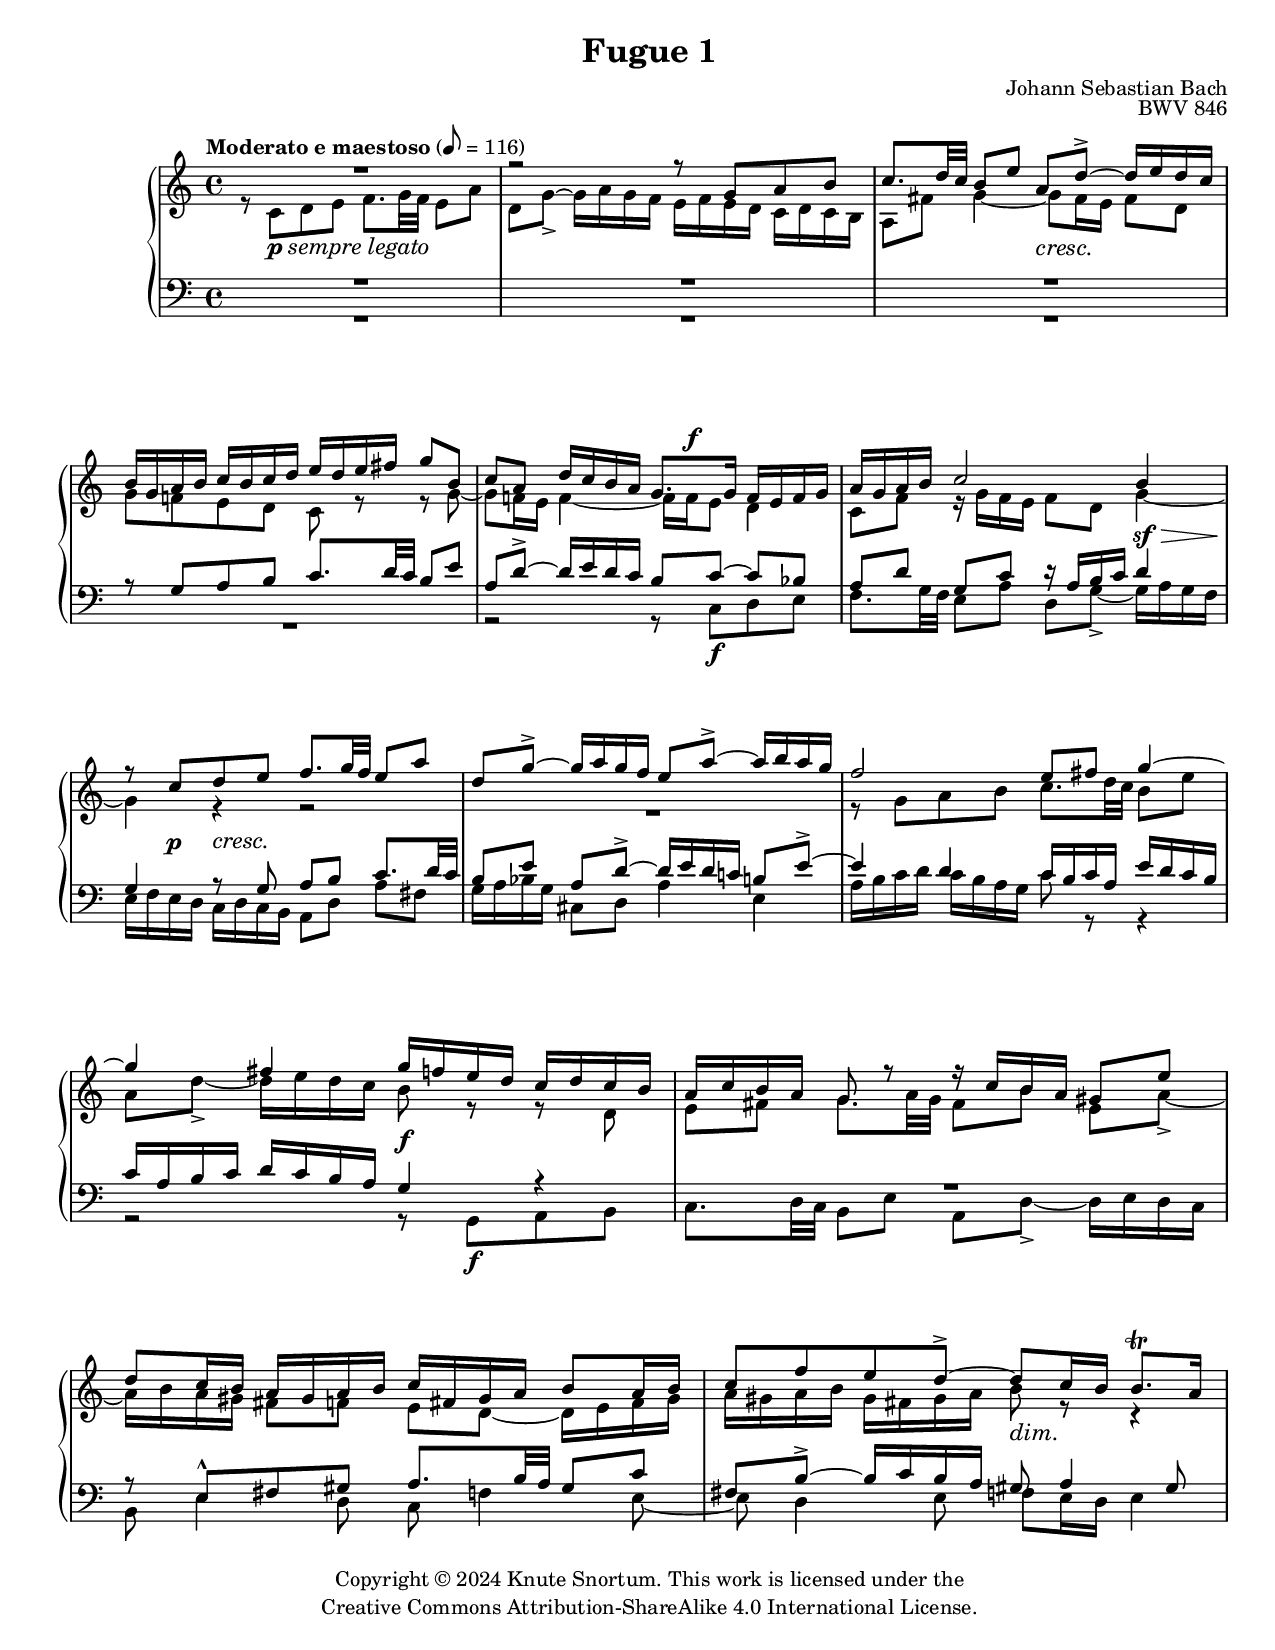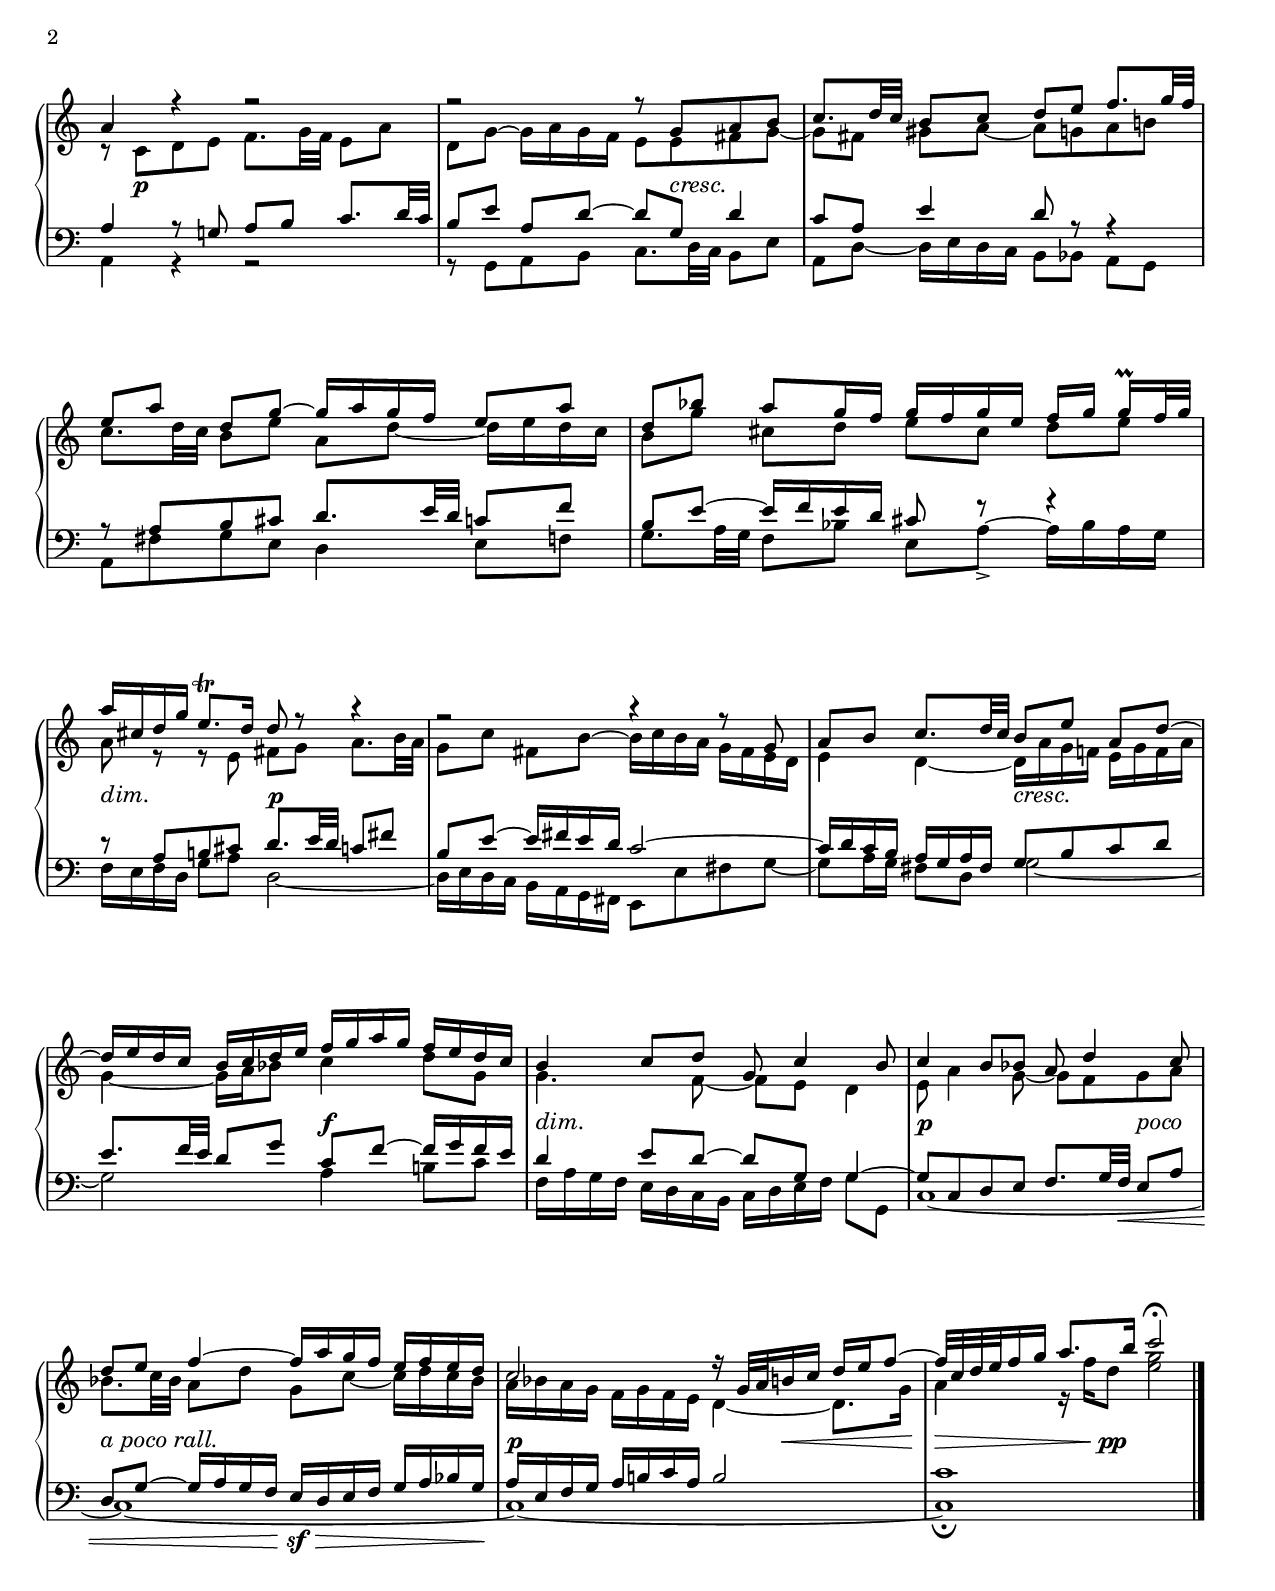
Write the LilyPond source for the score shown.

\version "2.24.0"

\include "includes/header-paper.ily"
%...+....1....+....2....+....3....+....4....+....5....+....6....+....7....+....

\version "2.24.0"
\language "english"

\include "global-variables.ily"

%%% Positions and shapes %%%

tieShapeA = \shape #'((0 . 0) (0 . -0.25) (0 . -0.25) (0 . 0)) \etc

%%% Music %%%

global = {
  \time 4/4
  \key c \major
}

rightHandUpper = \relative {
  \voiceOne 
  R1 |
  r2 r8 g' a b |
  c8. d32 c  b8 e  a, d->~  d16 e d c |
  b16 g a b  c b c d  e d e fs  g8 b, |
  c8 a  d16 c b a  \after 16 ^\f g8. g16  f16 e f g |
  a16 g a b  c2 b4 |
  r8 c d e  f8. g32 f  e8 a |
  d,8 g->~  g16 a g f  e8 a->~  a16 b a g |
  
  \barNumberCheck 9
  f2  e8 fs  g4~ |
  g4 fs  g16 f e d  c d c b |
  a16 c b a  g8 r  r16 c b a  gs8 e' |
  d8 c16 b  a gs a b  c fs, gs a  b8 a16 b |
  c8 f e d->~ d c16 b  b8.\trill a16 |
  a4 r r2 |
  r2 r8 g a b |
  c8. d32 c b8 c  d e f8. g32 f |
  
  \barNumberCheck 17
  e8[ a] d, g~ g16 a g f  e8 a |
  d,8[ bf']  a g16 f  g f g e  f[ g] g\prall f32 g |
  a16 cs, d g  e8.\trill d16  d8 r r4 |
  r2 r4 r8 g, |
  a8 b  c8. d32 c  b8[ e] a, d~ |
  d16 e d c  b c d e  f g a g  f e d c |
  b4 c8 d  g,8 c4 b8 |
  c4 b8 bf  a d4 c8 |
  
  \barNumberCheck 25
  d8 e f4~  f16 a g f  e f e d |
  c2 r16 g32 a b16 c  d e f8~ |
  f32 c d e f16 g  a8. b16  c2\fermata |
  \bar "|."
}

rightHandLower = \relative {
  \voiceFour 
  r8 c'8 d e  f8. g32 f  e8 a |
  d,8 g->^~  g16 a g f  e f e d  c d c b |
  a8 fs'  g4~ g8 fs16 e  fs8 d |
  g8 f! e d  c r r g'~ |
  g8 f!16 e  f4~ f16 f e8  d4 |
  c8 f  r16 g f e  f8 d  g4~ |
  g4 r r2 |
  R1 |
  
  \barNumberCheck 9
  r8 g a b  c8. d32 c  b8 e |
  a,8 d->~  d16 e d c  b8 r r d, |
  e8 fs  g8. a32 g  fs8[ b]  e, a->~ |
  a16 b a gs  fs8 f  e d~  d16 e fs gs |
  a16 gs a b  gs fs gs a  b8 r r4 |
  r8 c, d e  f8. g32 f  e8 a |
  d,8 g^~  g16 a g f  e8 e fs g~ |
  g8[ fs] gs a~  a g a b! |
  
  \barNumberCheck 17
  c8. d32 c  b8 e  a, d~ d16 e d c |
  b8[ g']  cs, d  e[ cs]  d e |
  a,8 r r e fs g  a8. b32 a |
  g8[ c] fs, b^~ b16 c b a  g fs e d |
  e4 d~ d16 a' g f!  e g f a |
  g4~ g16 a bf8  c4 d8 g, |
  g4. f8~  f e d4 |
  e8 a4 g8~  g f g a |
  
  \barNumberCheck 25
  bf8. c32 bf a8 d  g, c~ c16 d c bf |
  a16 bf a g  f g f e  d4~ d8. g16 |
  a4 r16 f' d8  <e g>2 |
}

rightHand = {
  \global
  \mergeDifferentlyDottedOn
  <<
    \new Voice \rightHandUpper
    \new Voice \rightHandLower
  >>
}

leftHandUpper = \relative {
  \voiceThree 
  R1 * 3 |
  r8 g a b  c8. d32 c  b8 e |
  a,8 d->~  d16 e d c  b8[ c]~ c bf |
  a8[ d] g, c  r16 a b c  d4 |
  g,4  r8 g a b  c8. d32 c |
  b8[ e] a, d->~ d16 e d c!  b8 e->~ |
  
  \barNumberCheck 9
  e4 d  c16 b c a  e' d c b |
  c16 a b c  d c b a  g4 r |
  R1 |
  r8 e-^ fs gs  a8. b32 a  gs8 c |
  fs,8 b->~  b16 c b a  gs8 a4 gs8 |
  a4 r8 g!  a b  c8. d32 c | 
  b8[ e] a, d~  d g, d'4 |
  c8 a e'4 d8 r r4 |
  
  \barNumberCheck 17
  r8 a b cs  d8. e32 d  c8 f |
  b,8 e~ e16 f e d  cs8 r r4 |
  r8 a  b! cs  d8. e32 d  c8 fs |
  b,8 e~ e16 fs e d  c2~ |
  c16 d c b  a g a fs  g8 b c d |
  e8. f32 e  d8 g  c, f~ f16 g f e |
  d4 e8 d~  d g, g4~ |
  g8 c, d e  f8. g32 f\< e8 a |
  
  \barNumberCheck 25
  d,8 g~ g16 a g f  e\sf\> d e f  g a bf g\! |
  a16 e f g  a b! c a  b2 |
  c1 |
}

leftHandLower = \relative {
  \voiceTwo 
  R1 * 4 |
  r2 r8 c\f d e |
  f8. g32 f  e8 a  d, g->~  g16 a g f |
  e16 f e d  c d c b  a8[ d]  a' fs |
  g16 a bf g  cs,8 d  a'4 e |
  
  \barNumberCheck 9
  a16 b c d  c b a g  c8 r r4 |
  r2 r8 g,\f a b |
  c8. d32 c  b8 e  a, d->~  d16 e d c |
  b8 e4 d8  c f4 e8~ |
  e8 d4 e8  f8 e16 d  e4 |
  a,4 r r2 |
  r8 g a b  c8. d32 c  b8 e |
  a,8 d~  d16 e d c  b8[ bf] a g |
  
  \barNumberCheck 17
  a8 fs' g e  d4 e8 f |
  g8. a32 g  f8 bf  e, a->^~ a16 bf a g |
  f16 e f d  g8 a  d,2~ |
  d16 e d c  b a g fs  e8 e' fs g~ |
  g8 a16 g  fs8 d  g2~ |
  g2 a4 b!8 c |
  f,16 a g f  e d c b  c d e f  g8 g, |
  c1-\tieShapeA ~ |
  
  \barNumberCheck 25
  c1-\tieShapeA ~ |
  c1-\tieShapeA ~ |
  c1\fermata |
}

leftHand = {
  \global
  \clef bass
  <<
    \new Voice \leftHandUpper
    \new Voice \leftHandLower
  >>
}

dynamics = {
  \override TextScript.Y-offset = -0.5
  \override DynamicTextSpanner.style = #'none
  s8 \tag layout { s4.^\pSempreLegato } \tag midi { s4.\p } s2 |
  s1 |
  s2 s\cresc |
  s1 * 2 |
  s2. s8.\sf\> s16\! |
  s8 s\p s2.\cresc |
  s1 
  
  \barNumberCheck 9
  s1 |
  s2 s\f |
  s1 * 2 |
  s2 s\dim |
  s8 s4.\p s2 |
  s2 s8 s4.\cresc |
  s1 |
  
  \barNumberCheck 17
  s1 * 2 |
  s2\dim s\p |
  s1 |
  s2 s\cresc |
  s2 s\f |
  s1\dim |
  s2.\p s4^\poco |
  
  \barNumberCheck 25
  s1^\aPocoRall |
  s2\p s8 s4\< s16 s\! |
  s4.\> s8\pp s2 |
}

tempi = {
  \tempo "Moderato e maestoso" 8 = 116
  s1
  \set Score.tempoHideNote = ##t
  s1 * 7 |
  
  \barNumberCheck 9
  s1 * 8 |
  
  \barNumberCheck 17
  s1 * 7 |
  s2. \tempo 8 = 108 s4
  
  \barNumberCheck 25
  s2 \tempo 8 = 104 s |
  s2 \tempo 8 = 100 s |
  s4 \tempo 8 = 96 s \tempo 8 = 60 s2 |
}

forceBreaks = {
  % page 1
  \repeat unfold 2 { s1\noBreak } s1\break\noPageBreak
  \repeat unfold 2 { s1\noBreak } s1\break\noPageBreak
  \repeat unfold 2 { s1\noBreak } s1\break\noPageBreak
  \repeat unfold 1 { s1\noBreak } s1\break\noPageBreak
  \repeat unfold 1 { s1\noBreak } s1\pageBreak
  
  % page 2
  \repeat unfold 2 { s1\noBreak } s1\break\noPageBreak
  \repeat unfold 1 { s1\noBreak } s1\break\noPageBreak
  \repeat unfold 2 { s1\noBreak } s1\break\noPageBreak
  \repeat unfold 2 { s1\noBreak } s1\break\noPageBreak
}

fugueOneNotes =
\score {
  \header {
    title = "Fugue 1"
  }
  \keepWithTag layout  
  \new PianoStaff \with {
    \override StaffGrouper.staff-staff-spacing = 
      #'((basic-distance . 10)
         (padding . 1))
  } <<
    \new Staff = "upper" \rightHand
    \new Dynamics \dynamics
    \new Staff = "lower" \leftHand
    \new Dynamics \tempi
    \new Devnull \forceBreaks
  >>
  \layout {
    \context {
      \Score
      \override Stem.details.beamed-lengths = #'(3.5 3.9)
    }
  }
}

\include "articulate.ly"

fugueOneMidi =
\book {
  \bookOutputName "fugue-1-bwv-846"
  \score {
    \keepWithTag midi
    \articulate <<
      \new Staff = "upper" << \rightHand \dynamics \tempi >>
      \new Staff = "lower" << \leftHand \dynamics \tempi >>
    >>
    \midi {}
  }
}


\header {
  title = "Fugue 1"
  composer = "Johann Sebastian Bach"
  opus = "BWV 846"
}

\paper {
  print-all-headers = ##f
}

\fugueOneNotes
\fugueOneMidi